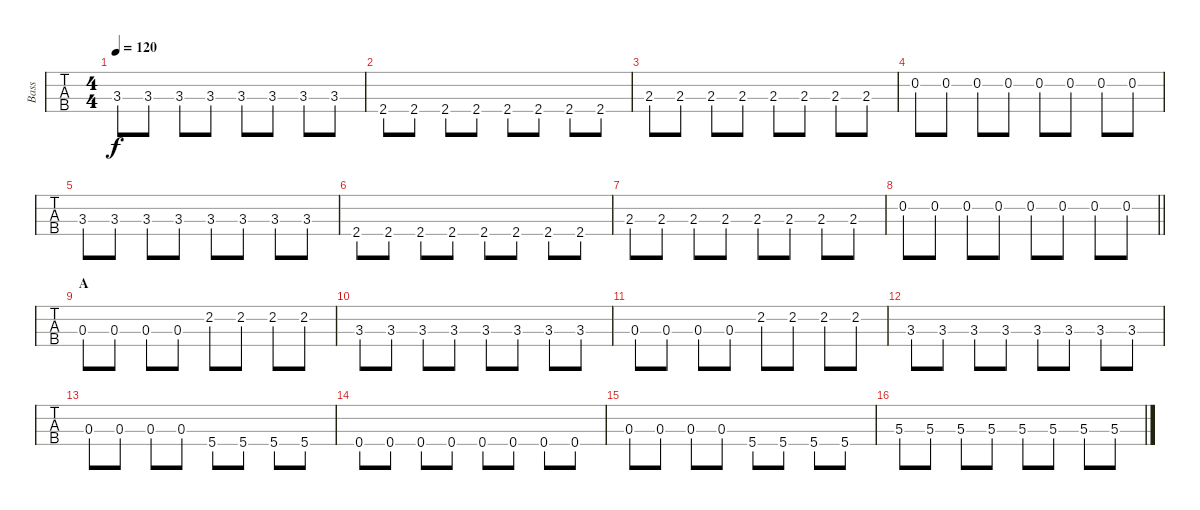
\track ("Bass" "Bass") {instrument electricbassfinger}
\staff {tabs}
\tuning (G2 D2 A1 D1) {hide}
\ts (4 4)
\tempo 120
\clef f4
\ks g
3.3.8{dy f} 3.3.8 3.3.8 3.3.8 3.3.8 3.3.8 3.3.8 3.3.8 |
2.4.8 2.4.8 2.4.8 2.4.8 2.4.8 2.4.8 2.4.8 2.4.8 |
2.3.8 2.3.8 2.3.8 2.3.8 2.3.8 2.3.8 2.3.8 2.3.8 |
0.2.8 0.2.8 0.2.8 0.2.8 0.2.8 0.2.8 0.2.8 0.2.8 |
3.3.8 3.3.8 3.3.8 3.3.8 3.3.8 3.3.8 3.3.8 3.3.8 |
2.4.8 2.4.8 2.4.8 2.4.8 2.4.8 2.4.8 2.4.8 2.4.8 |
2.3.8 2.3.8 2.3.8 2.3.8 2.3.8 2.3.8 2.3.8 2.3.8 |
\barLineRight lightlight
0.2.8 0.2.8 0.2.8 0.2.8 0.2.8 0.2.8 0.2.8 0.2.8 |
\section ("" "A")
\ks c
0.3.8 0.3.8 0.3.8 0.3.8 2.2.8 2.2.8 2.2.8 2.2.8 |
3.3.8 3.3.8 3.3.8 3.3.8 3.3.8 3.3.8 3.3.8 3.3.8 |
0.3.8 0.3.8 0.3.8 0.3.8 2.2.8 2.2.8 2.2.8 2.2.8 |
3.3.8 3.3.8 3.3.8 3.3.8 3.3.8 3.3.8 3.3.8 3.3.8 |
0.3.8 0.3.8 0.3.8 0.3.8 5.4.8 5.4.8 5.4.8 5.4.8 |
0.4.8 0.4.8 0.4.8 0.4.8 0.4.8 0.4.8 0.4.8 0.4.8 |
0.3.8 0.3.8 0.3.8 0.3.8 5.4.8 5.4.8 5.4.8 5.4.8 |
5.3.8 5.3.8 5.3.8 5.3.8 5.3.8 5.3.8 5.3.8 5.3.8
